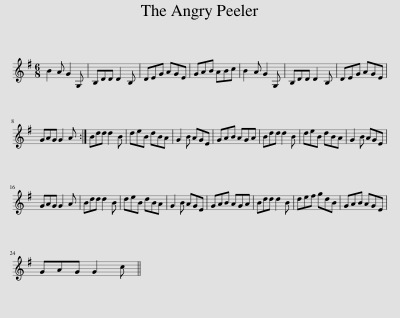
X:1
L:1/8
M:6/8
I:linebreak $
K:G
V:1 treble
V:1
 B2 A G2 G, | B,DD D2 B, | DEG AGE | GAB ABc | B2 A G2 G, | %5
 B,DD D2 B, | DEG AGE |$ GAG G2 A :| Bdd d2 B | deB dBA | %10
 G2 B AGE | GAB AGA | Bdd d2 B | deB dBA | G2 B AGE |$ %15
 GAG G2 A | Bdd d2 B | deB dBA | G2 B AGE | GAB AGA | %20
 Bdd d2 B | def gdB | GAB AGE |$ GAG G2 c || %24
